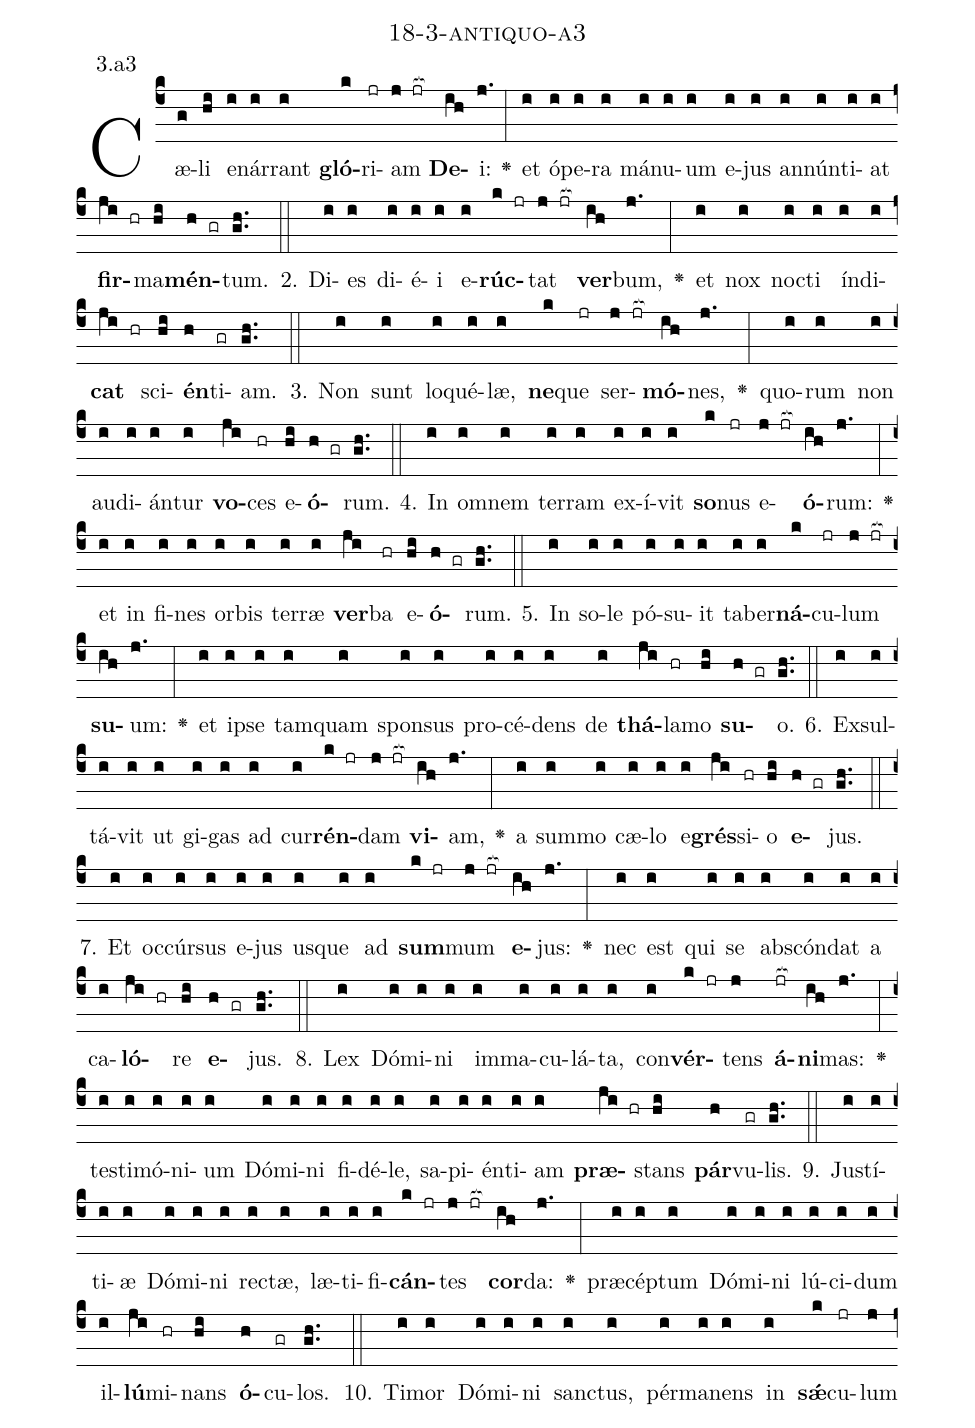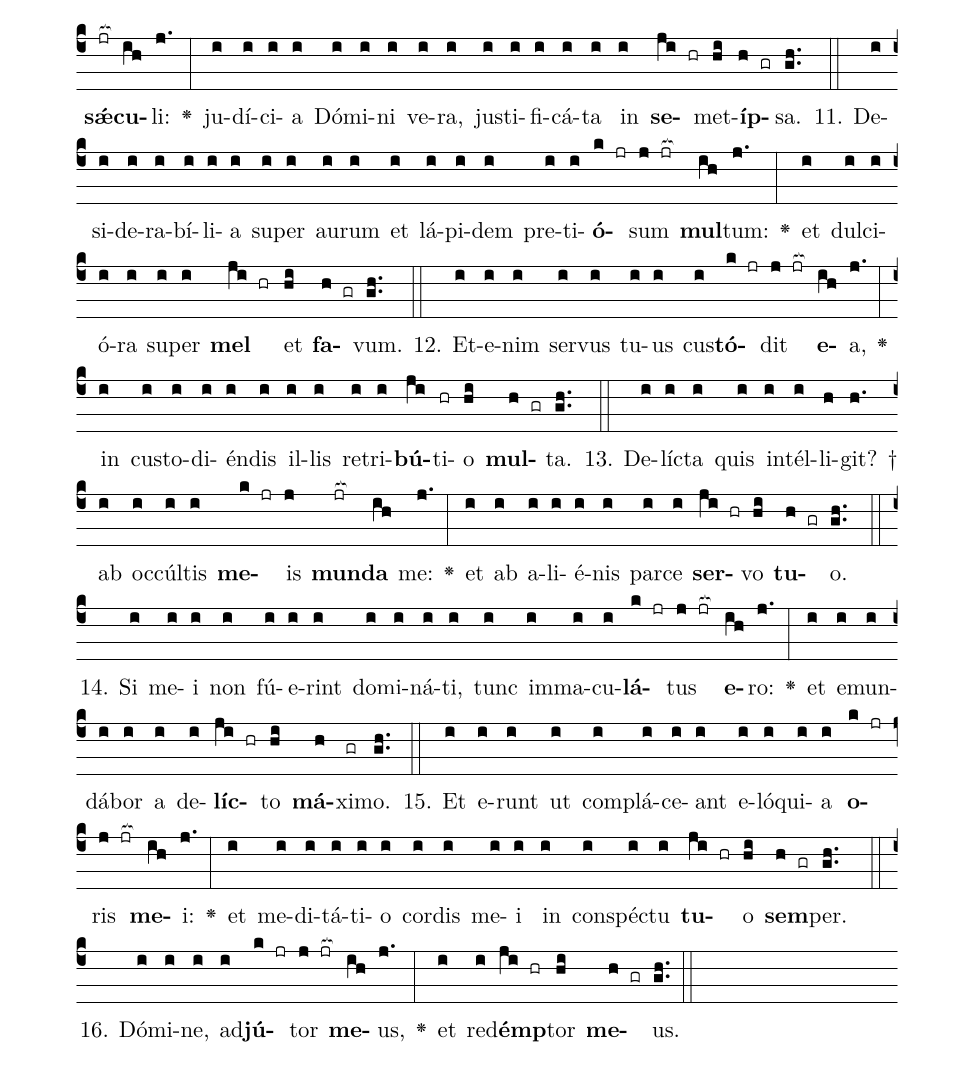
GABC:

name: 18-3-antiquo-a3;
annotation: 3.a3;
%%
(c4)Cæ(g)li(hi) e(i)nár(i)rant(i) <b>gló</b>(k)ri(jr)am(j jr[ocb:1{]) <b>De</b>(ih[ocb:0}])i:(j.) <v>\greheightstar</v>(:) et(i) ó(i)pe(i)ra(i) má(i)nu(i)um(i) e(i)jus(i) an(i)nún(i)ti(i)at(i) <b>fir</b>(ji hr)ma(hi)<b>mén</b>(h gr)tum.(gh..) (::)
2. Di(i)es(i) di(i)é(i)i(i) e(i)<b>rúc</b>(k jr)tat(j jr[ocb:1{]) <b>ver</b>(ih[ocb:0}])bum,(j.) <v>\greheightstar</v>(:) et(i) nox(i) noc(i)ti(i) ín(i)di(i)<b>cat</b>(ji hr) sci(hi)<b>én</b>(h)ti(gr)am.(gh..) (::)
3. Non(i) sunt(i) lo(i)qué(i)læ,(i) <b>ne</b>(k)que(jr) ser(j jr[ocb:1{])<b>mó</b>(ih[ocb:0}])nes,(j.) <v>\greheightstar</v>(:) quo(i)rum(i) non(i) au(i)di(i)án(i)tur(i) <b>vo</b>(ji)ces(hr) e(hi)<b>ó</b>(h gr)rum.(gh..) (::)
4. In(i) om(i)nem(i) ter(i)ram(i) ex(i)í(i)vit(i) <b>so</b>(k)nus(jr) e(j jr[ocb:1{])<b>ó</b>(ih[ocb:0}])rum:(j.) <v>\greheightstar</v>(:) et(i) in(i) fi(i)nes(i) or(i)bis(i) ter(i)ræ(i) <b>ver</b>(ji)ba(hr) e(hi)<b>ó</b>(h gr)rum.(gh..) (::)
5. In(i) so(i)le(i) pó(i)su(i)it(i) ta(i)ber(i)<b>ná</b>(k)cu(jr)lum(j jr[ocb:1{]) <b>su</b>(ih[ocb:0}])um:(j.) <v>\greheightstar</v>(:) et(i) ip(i)se(i) tam(i)quam(i) spon(i)sus(i) pro(i)cé(i)dens(i) de(i) <b>thá</b>(ji)la(hr)mo(hi) <b>su</b>(h gr)o.(gh..) (::)
6. Ex(i)sul(i)tá(i)vit(i) ut(i) gi(i)gas(i) ad(i) cur(i)<b>rén</b>(k jr)dam(j jr[ocb:1{]) <b>vi</b>(ih[ocb:0}])am,(j.) <v>\greheightstar</v>(:) a(i) sum(i)mo(i) cæ(i)lo(i) e(i)<b>grés</b>(ji)si(hr)o(hi) <b>e</b>(h gr)jus.(gh..) (::)
7. Et(i) oc(i)cúr(i)sus(i) e(i)jus(i) us(i)que(i) ad(i) <b>sum</b>(k jr)mum(j jr[ocb:1{]) <b>e</b>(ih[ocb:0}])jus:(j.) <v>\greheightstar</v>(:) nec(i) est(i) qui(i) se(i) abs(i)cón(i)dat(i) a(i) ca(i)<b>ló</b>(ji hr)re(hi) <b>e</b>(h gr)jus.(gh..) (::)
8. Lex(i) Dó(i)mi(i)ni(i) im(i)ma(i)cu(i)lá(i)ta,(i) con(i)<b>vér</b>(k jr)tens(j) <b>á</b>(jr[ocb:1{])<b>ni</b>(ih[ocb:0}])mas:(j.) <v>\greheightstar</v>(:) tes(i)ti(i)mó(i)ni(i)um(i) Dó(i)mi(i)ni(i) fi(i)dé(i)le,(i) sa(i)pi(i)én(i)ti(i)am(i) <b>præ</b>(ji hr)stans(hi) <b>pár</b>(h)vu(gr)lis.(gh..) (::)
9. Jus(i)tí(i)ti(i)æ(i) Dó(i)mi(i)ni(i) rec(i)tæ,(i) læ(i)ti(i)fi(i)<b>cán</b>(k jr)tes(j jr[ocb:1{]) <b>cor</b>(ih[ocb:0}])da:(j.) <v>\greheightstar</v>(:) præ(i)cép(i)tum(i) Dó(i)mi(i)ni(i) lú(i)ci(i)dum(i) il(i)<b>lú</b>(ji)mi(hr)nans(hi) <b>ó</b>(h)cu(gr)los.(gh..) (::)
10. Ti(i)mor(i) Dó(i)mi(i)ni(i) sanc(i)tus,(i) pér(i)ma(i)nens(i) in(i) <b>sǽ</b>(k)cu(jr)lum(j) <b>sǽ</b>(jr[ocb:1{])<b>cu</b>(ih[ocb:0}])li:(j.) <v>\greheightstar</v>(:) ju(i)dí(i)ci(i)a(i) Dó(i)mi(i)ni(i) ve(i)ra,(i) jus(i)ti(i)fi(i)cá(i)ta(i) in(i) <b>se</b>(ji hr)met(hi)<b>íp</b>(h gr)sa.(gh..) (::)
11. De(i)si(i)de(i)ra(i)bí(i)li(i)a(i) su(i)per(i) au(i)rum(i) et(i) lá(i)pi(i)dem(i) pre(i)ti(i)<b>ó</b>(k jr)sum(j jr[ocb:1{]) <b>mul</b>(ih[ocb:0}])tum:(j.) <v>\greheightstar</v>(:) et(i) dul(i)ci(i)ó(i)ra(i) su(i)per(i) <b>mel</b>(ji hr) et(hi) <b>fa</b>(h gr)vum.(gh..) (::)
12. Et(i)e(i)nim(i) ser(i)vus(i) tu(i)us(i) cus(i)<b>tó</b>(k jr)dit(j jr[ocb:1{]) <b>e</b>(ih[ocb:0}])a,(j.) <v>\greheightstar</v>(:) in(i) cus(i)to(i)di(i)én(i)dis(i) il(i)lis(i) re(i)tri(i)<b>bú</b>(ji)ti(hr)o(hi) <b>mul</b>(h gr)ta.(gh..) (::)
13. De(i)líc(i)ta(i) quis(i) in(i)tél(i)li(h)git? †(h.) ab(i) oc(i)cúl(i)tis(i) <b>me</b>(k jr)is(j) <b>mun</b>(jr[ocb:1{])<b>da</b>(ih[ocb:0}]) me:(j.) <v>\greheightstar</v>(:) et(i) ab(i) a(i)li(i)é(i)nis(i) par(i)ce(i) <b>ser</b>(ji hr)vo(hi) <b>tu</b>(h gr)o.(gh..) (::)
14. Si(i) me(i)i(i) non(i) fú(i)e(i)rint(i) do(i)mi(i)ná(i)ti,(i) tunc(i) im(i)ma(i)cu(i)<b>lá</b>(k jr)tus(j jr[ocb:1{]) <b>e</b>(ih[ocb:0}])ro:(j.) <v>\greheightstar</v>(:) et(i) e(i)mun(i)dá(i)bor(i) a(i) de(i)<b>líc</b>(ji hr)to(hi) <b>má</b>(h)xi(gr)mo.(gh..) (::)
15. Et(i) e(i)runt(i) ut(i) com(i)plá(i)ce(i)ant(i) e(i)ló(i)qui(i)a(i) <b>o</b>(k jr)ris(j jr[ocb:1{]) <b>me</b>(ih[ocb:0}])i:(j.) <v>\greheightstar</v>(:) et(i) me(i)di(i)tá(i)ti(i)o(i) cor(i)dis(i) me(i)i(i) in(i) con(i)spéc(i)tu(i) <b>tu</b>(ji hr)o(hi) <b>sem</b>(h gr)per.(gh..) (::)
16. Dó(i)mi(i)ne,(i) ad(i)<b>jú</b>(k jr)tor(j jr[ocb:1{]) <b>me</b>(ih[ocb:0}])us,(j.) <v>\greheightstar</v>(:) et(i) red(i)<b>émp</b>(ji hr)tor(hi) <b>me</b>(h gr)us.(gh..) (::)
